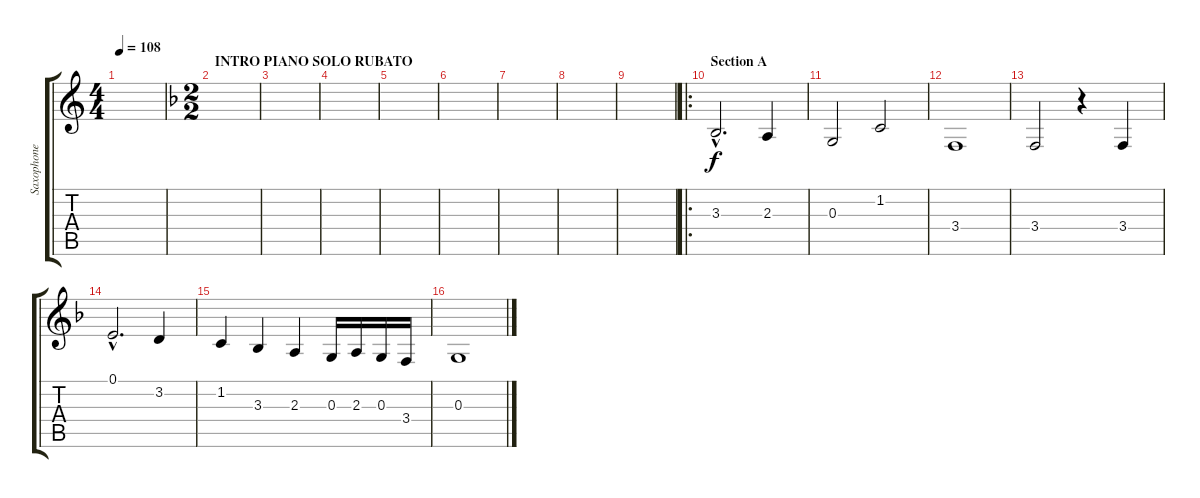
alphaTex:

\track ("Saxophone" "Saxophone") {instrument altosax}
\staff {score tabs}
\tuning (E4 B3 G3 D3 A2 E2) {hide}
\ts (4 4)
\tempo 108
\clef g2
\ks c
|
\ts (2 2)
\section ("" "INTRO PIANO SOLO RUBATO")
\ks f
|
|
|
|
|
|
|
|
\ro
\section ("" "Section A")
3.3{hac}.2{d} 2.3.4 |
0.3.2 1.2.2 |
3.4.1 |
3.4.2 r.4 3.4.4 |
0.1{hac}.2{d} 3.2.4 |
1.2.4 3.3.4 2.3.4 0.3.16 2.3.16 0.3.16 3.4.16 |
0.3.1
